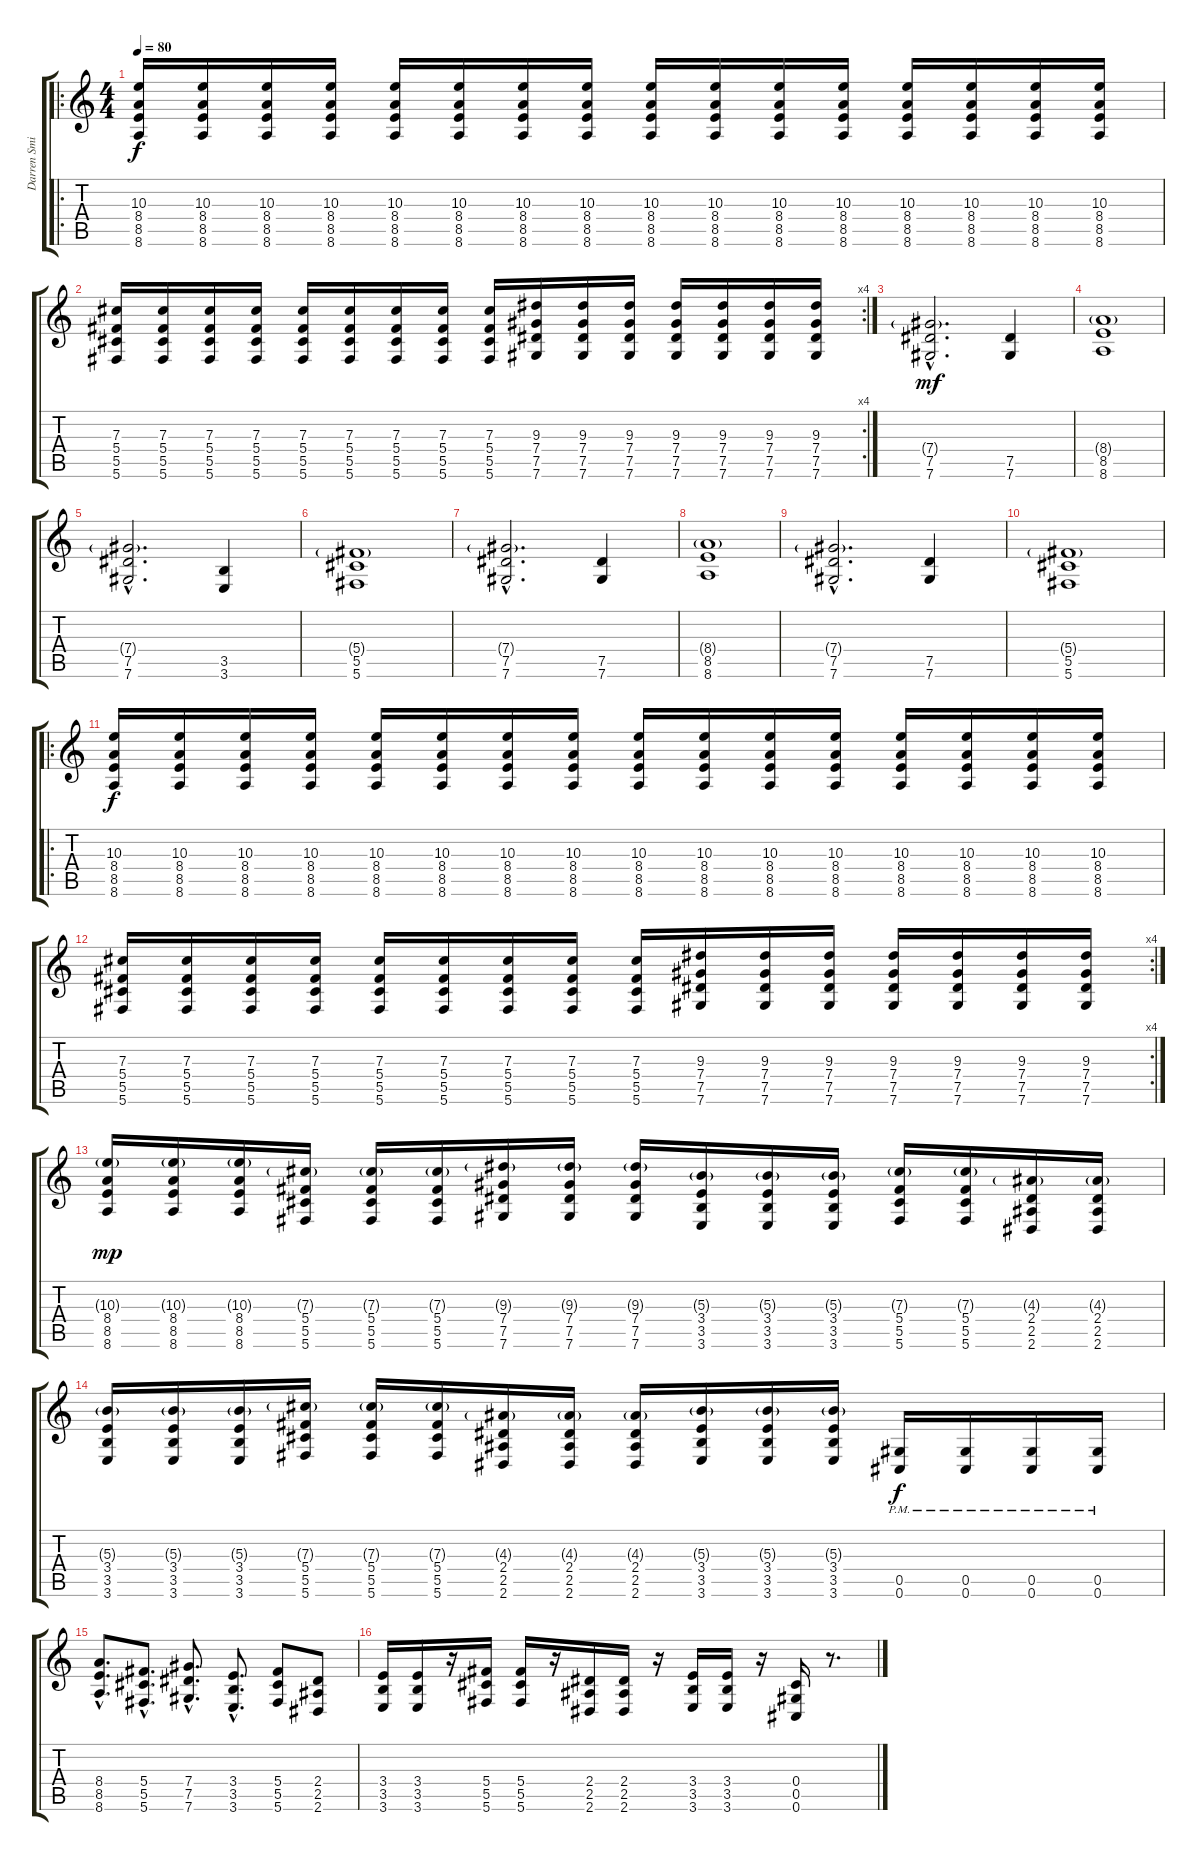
\track ("Darren Smith" "Darren Smi") {instrument overdrivenguitar}
\staff {score tabs}
\tuning (Eb4 Bb3 Gb3 Db3 Ab2 Db2) {hide}
\ro
\ts (4 4)
\tempo 80
\clef g2
\ks c
(10.3 8.4 8.5 8.6).16{dy f} (10.3 8.4 8.5 8.6).16 (10.3 8.4 8.5 8.6).16 (10.3 8.4 8.5 8.6).16 (10.3 8.4 8.5 8.6).16 (10.3 8.4 8.5 8.6).16 (10.3 8.4 8.5 8.6).16 (10.3 8.4 8.5 8.6).16 (10.3 8.4 8.5 8.6).16 (10.3 8.4 8.5 8.6).16 (10.3 8.4 8.5 8.6).16 (10.3 8.4 8.5 8.6).16 (10.3 8.4 8.5 8.6).16 (10.3 8.4 8.5 8.6).16 (10.3 8.4 8.5 8.6).16 (10.3 8.4 8.5 8.6).16 |
\rc 4
(7.3 5.4 5.5 5.6).16 (7.3 5.4 5.5 5.6).16 (7.3 5.4 5.5 5.6).16 (7.3 5.4 5.5 5.6).16 (7.3 5.4 5.5 5.6).16 (7.3 5.4 5.5 5.6).16 (7.3 5.4 5.5 5.6).16 (7.3 5.4 5.5 5.6).16 (7.3 5.4 5.5 5.6).16 (9.3 7.4 7.5 7.6).16 (9.3 7.4 7.5 7.6).16 (9.3 7.4 7.5 7.6).16 (9.3 7.4 7.5 7.6).16 (9.3 7.4 7.5 7.6).16 (9.3 7.4 7.5 7.6).16 (9.3 7.4 7.5 7.6).16 |
(7.4{g hac} 7.5{hac} 7.6{hac}).2{d dy mf instrument electricguitarmuted} (7.5 7.6).4 |
(8.4{g} 8.5 8.6).1 |
(7.4{g hac} 7.5{hac} 7.6{hac}).2{d} (3.5 3.6).4 |
(5.4{g} 5.5 5.6).1 |
(7.4{g hac} 7.5{hac} 7.6{hac}).2{d} (7.5 7.6).4 |
(8.4{g} 8.5 8.6).1 |
(7.4{g hac} 7.5{hac} 7.6{hac}).2{d} (7.5 7.6).4 |
(5.4{g} 5.5 5.6).1 |
\ro
(10.3 8.4 8.5 8.6).16{dy f instrument overdrivenguitar} (10.3 8.4 8.5 8.6).16 (10.3 8.4 8.5 8.6).16 (10.3 8.4 8.5 8.6).16 (10.3 8.4 8.5 8.6).16 (10.3 8.4 8.5 8.6).16 (10.3 8.4 8.5 8.6).16 (10.3 8.4 8.5 8.6).16 (10.3 8.4 8.5 8.6).16 (10.3 8.4 8.5 8.6).16 (10.3 8.4 8.5 8.6).16 (10.3 8.4 8.5 8.6).16 (10.3 8.4 8.5 8.6).16 (10.3 8.4 8.5 8.6).16 (10.3 8.4 8.5 8.6).16 (10.3 8.4 8.5 8.6).16 |
\rc 4
(7.3 5.4 5.5 5.6).16 (7.3 5.4 5.5 5.6).16 (7.3 5.4 5.5 5.6).16 (7.3 5.4 5.5 5.6).16 (7.3 5.4 5.5 5.6).16 (7.3 5.4 5.5 5.6).16 (7.3 5.4 5.5 5.6).16 (7.3 5.4 5.5 5.6).16 (7.3 5.4 5.5 5.6).16 (9.3 7.4 7.5 7.6).16 (9.3 7.4 7.5 7.6).16 (9.3 7.4 7.5 7.6).16 (9.3 7.4 7.5 7.6).16 (9.3 7.4 7.5 7.6).16 (9.3 7.4 7.5 7.6).16 (9.3 7.4 7.5 7.6).16 |
(10.3{g} 8.4 8.5 8.6).16{dy mp} (10.3{g} 8.4 8.5 8.6).16 (10.3{g} 8.4 8.5 8.6).16 (7.3{g} 5.4 5.5 5.6).16 (7.3{g} 5.4 5.5 5.6).16 (7.3{g} 5.4 5.5 5.6).16 (9.3{g} 7.4 7.5 7.6).16 (9.3{g} 7.4 7.5 7.6).16 (9.3{g} 7.4 7.5 7.6).16 (5.3{g} 3.4 3.5 3.6).16 (5.3{g} 3.4 3.5 3.6).16 (5.3{g} 3.4 3.5 3.6).16 (7.3{g} 5.4 5.5 5.6).16 (7.3{g} 5.4 5.5 5.6).16 (4.3{g} 2.4 2.5 2.6).16 (4.3{g} 2.4 2.5 2.6).16 |
(5.3{g} 3.4 3.5 3.6).16 (5.3{g} 3.4 3.5 3.6).16 (5.3{g} 3.4 3.5 3.6).16 (7.3{g} 5.4 5.5 5.6).16 (7.3{g} 5.4 5.5 5.6).16 (7.3{g} 5.4 5.5 5.6).16 (4.3{g} 2.4 2.5 2.6).16 (4.3{g} 2.4 2.5 2.6).16 (4.3{g} 2.4 2.5 2.6).16 (5.3{g} 3.4 3.5 3.6).16 (5.3{g} 3.4 3.5 3.6).16 (5.3{g} 3.4 3.5 3.6).16 (0.5{pm} 0.6{pm}).16{dy f} (0.5{pm} 0.6{pm}).16 (0.5{pm} 0.6{pm}).16 (0.5{pm} 0.6{pm}).16 |
(8.4{hac} 8.5{hac} 8.6{hac}).8{d} (5.4{hac} 5.5{hac} 5.6{hac}).8{d} (7.4{hac} 7.5{hac} 7.6{hac}).8{d} (3.4{hac} 3.5{hac} 3.6{hac}).8{d} (5.4 5.5 5.6).8 (2.4 2.5 2.6).8 |
(3.4 3.5 3.6).16 (3.4 3.5 3.6).16 r.16 (5.4 5.5 5.6).16 (5.4 5.5 5.6).16 r.16 (2.4 2.5 2.6).16 (2.4 2.5 2.6).16 r.16 (3.4 3.5 3.6).16 (3.4 3.5 3.6).16 r.16 (0.4 0.5 0.6).16 r.8{d}
